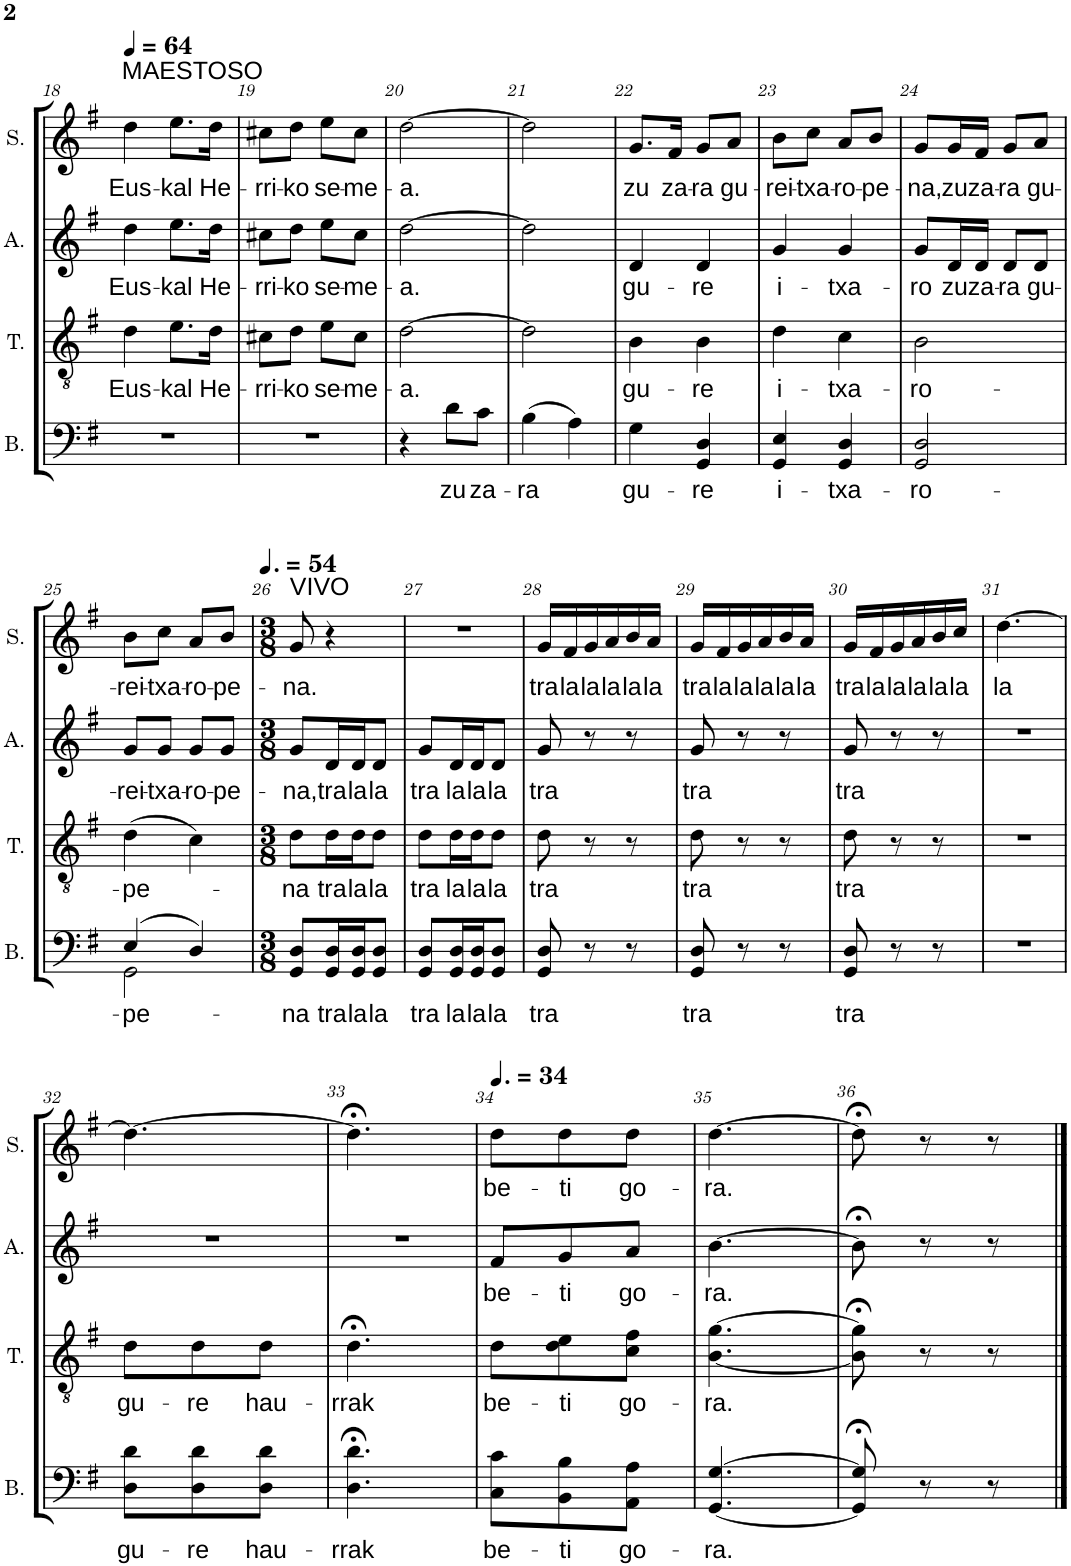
**kern	**text	**kern	**text	**kern	**text	**kern	**text
*part4	*part4	*part3	*part3	*part2	*part2	*part1	*part1
*staff4	*staff4	*staff3	*staff3	*staff2	*staff2	*staff1	*staff1
*I"Basse	*	*I"Ténor	*	*I"Alto	*	*I"Soprano	*
*I'B.	*	*I'T.	*	*I'A.	*	*I'S.	*
!!LO:PB:g=z
*clefF4	*	*clefGv2	*	*clefG2	*	*clefG2	*
*k[f#]	*	*k[f#]	*	*k[f#]	*	*k[f#]	*
*M2/4	*	*M2/4	*	*M2/4	*	*M2/4	*
*MM64	*	*MM64	*	*MM64	*	*MM64	*
=18	=18	=18	=18	=18	=18	=18	=18
!	!	!	!	!	!	!LO:TX:a:t=MAESTOSO	!
!	!	!	!LO:LY:b	!	!LO:LY:b	!	!LO:LY:b
2r	.	4d\	Eus-	4dd\	Eus-	4dd\	Eus-
!	!	!	!LO:LY:b	!	!LO:LY:b	!	!LO:LY:b
.	.	8.e\L	-kal	8.ee\L	-kal	8.ee\L	-kal
!	!	!	!LO:LY:b	!	!LO:LY:b	!	!LO:LY:b
.	.	16d\Jk	He-	16dd\Jk	He-	16dd\Jk	He-
=19	=19	=19	=19	=19	=19	=19	=19
!	!	!	!LO:LY:b	!	!LO:LY:b	!	!LO:LY:b
2r	.	8c#X\L	-rri-	8cc#X\L	-rri-	8cc#X\L	-rri-
!	!	!	!LO:LY:b	!	!LO:LY:b	!	!LO:LY:b
.	.	8d\J	-ko	8dd\J	-ko	8dd\J	-ko
!	!	!	!LO:LY:b	!	!LO:LY:b	!	!LO:LY:b
.	.	8e\L	se-	8ee\L	se-	8ee\L	se-
!	!	!	!LO:LY:b	!	!LO:LY:b	!	!LO:LY:b
.	.	8c#\J	-me-	8cc#\J	-me-	8cc#\J	-me-
=20	=20	=20	=20	=20	=20	=20	=20
!	!	!	!LO:LY:b	!	!LO:LY:b	!	!LO:LY:b
4r	.	[2d\	-a.	[2dd\	-a.	[2dd\	-a.
!	!LO:LY:b	!	!	!	!	!	!
8d\L	zu	.	.	.	.	.	.
!	!LO:LY:b	!	!	!	!	!	!
8c\J	za-	.	.	.	.	.	.
=21	=21	=21	=21	=21	=21	=21	=21
!	!LO:LY:b	!	!	!	!	!	!
(4B\	-ra	2d\]	.	2dd\]	.	2dd\]	.
4A\)	.	.	.	.	.	.	.
=22	=22	=22	=22	=22	=22	=22	=22
!	!LO:LY:b	!	!LO:LY:b	!	!LO:LY:b	!	!LO:LY:b
4G\	gu-	4B\	gu-	4d/	gu-	8.g/L	zu
!	!	!	!	!	!	!	!LO:LY:b
.	.	.	.	.	.	16f#/Jk	za-
!	!LO:LY:b	!	!LO:LY:b	!	!LO:LY:b	!	!LO:LY:b
4GG/ 4D/	-re	4B\	-re	4d/	-re	8g/L	-ra
!	!	!	!	!	!	!	!LO:LY:b
.	.	.	.	.	.	8a/J	gu-
=23	=23	=23	=23	=23	=23	=23	=23
!	!LO:LY:b	!	!LO:LY:b	!	!LO:LY:b	!	!LO:LY:b
4GG/ 4E/	i-	4d\	i-	4g/	i-	8b\L	-rei-
!	!	!	!	!	!	!	!LO:LY:b
.	.	.	.	.	.	8cc\J	-txa-
!	!LO:LY:b	!	!LO:LY:b	!	!LO:LY:b	!	!LO:LY:b
4GG/ 4D/	-txa-	4c\	-txa-	4g/	-txa-	8a/L	-ro-
!	!	!	!	!	!	!	!LO:LY:b
.	.	.	.	.	.	8b/J	-pe-
=24	=24	=24	=24	=24	=24	=24	=24
!	!LO:LY:b	!	!LO:LY:b	!	!LO:LY:b	!	!LO:LY:b
2GG/ 2D/	-ro-	2B\	-ro-	8g/L	-ro	8g/L	-na,
!	!	!	!	!	!LO:LY:b	!	!LO:LY:b
.	.	.	.	16d/L	zu	16g/L	zu
!	!	!	!	!	!LO:LY:b	!	!LO:LY:b
.	.	.	.	16d/JJ	za-	16f#/JJ	za-
!	!	!	!	!	!LO:LY:b	!	!LO:LY:b
.	.	.	.	8d/L	-ra	8g/L	-ra
!	!	!	!	!	!LO:LY:b	!	!LO:LY:b
.	.	.	.	8d/J	gu-	8a/J	gu-
!!LO:LB:g=z
=25	=25	=25	=25	=25	=25	=25	=25
!	!LO:LY:b	!	!LO:LY:b	!	!LO:LY:b	!	!LO:LY:b
*^	*	*	*	*	*	*	*
(4E/	2GG\	-pe-	(4d\	-pe-	8g/L	-rei-	8b\L	-rei-
!	!	!	!	!	!	!LO:LY:b	!	!LO:LY:b
.	.	.	.	.	8g/J	-txa-	8cc\J	-txa-
!	!	!	!	!	!	!LO:LY:b	!	!LO:LY:b
4D/)	.	.	4c\)	.	8g/L	-ro-	8a/L	-ro-
!	!	!	!	!	!	!LO:LY:b	!	!LO:LY:b
.	.	.	.	.	8g/J	-pe-	8b/J	-pe-
*v	*v	*	*	*	*	*	*	*
=26	=26	=26	=26	=26	=26	=26	=26
*M3/8	*	*M3/8	*	*M3/8	*	*M3/8	*
*	*	*	*	*	*	*MM81	*
!	!	!	!	!	!	!LO:TX:a:t=VIVO	!
!	!LO:LY:b	!	!LO:LY:b	!	!LO:LY:b	!	!LO:LY:b
8GG/ 8D/L	-na	8d\L	-na	8g/L	-na,	8g/	-na.
!	!LO:LY:b	!	!LO:LY:b	!	!LO:LY:b	!	!
16GG/ 16D/L	tra	16d\L	tra	16d/L	tra	4r	.
!	!LO:LY:b	!	!LO:LY:b	!	!LO:LY:b	!	!
16GG/ 16D/J	la	16d\J	la	16d/J	la	.	.
!	!LO:LY:b	!	!LO:LY:b	!	!LO:LY:b	!	!
8GG/ 8D/J	la	8d\J	la	8d/J	la	.	.
=27	=27	=27	=27	=27	=27	=27	=27
!	!LO:LY:b	!	!LO:LY:b	!	!LO:LY:b	!	!
8GG/ 8D/L	tra	8d\L	tra	8g/L	tra	4.r	.
!	!LO:LY:b	!	!LO:LY:b	!	!LO:LY:b	!	!
16GG/ 16D/L	la	16d\L	la	16d/L	la	.	.
!	!LO:LY:b	!	!LO:LY:b	!	!LO:LY:b	!	!
16GG/ 16D/J	la	16d\J	la	16d/J	la	.	.
!	!LO:LY:b	!	!LO:LY:b	!	!LO:LY:b	!	!
8GG/ 8D/J	la	8d\J	la	8d/J	la	.	.
=28	=28	=28	=28	=28	=28	=28	=28
!	!LO:LY:b	!	!LO:LY:b	!	!LO:LY:b	!	!LO:LY:b
8GG/ 8D/	tra	8d\	tra	8g/	tra	16g/LL	tra
!	!	!	!	!	!	!	!LO:LY:b
.	.	.	.	.	.	16f#/	la
!	!	!	!	!	!	!	!LO:LY:b
8r	.	8r	.	8r	.	16g/	la
!	!	!	!	!	!	!	!LO:LY:b
.	.	.	.	.	.	16a/	la
!	!	!	!	!	!	!	!LO:LY:b
8r	.	8r	.	8r	.	16b/	la
!	!	!	!	!	!	!	!LO:LY:b
.	.	.	.	.	.	16a/JJ	la
=29	=29	=29	=29	=29	=29	=29	=29
!	!LO:LY:b	!	!LO:LY:b	!	!LO:LY:b	!	!LO:LY:b
8GG/ 8D/	tra	8d\	tra	8g/	tra	16g/LL	tra
!	!	!	!	!	!	!	!LO:LY:b
.	.	.	.	.	.	16f#/	la
!	!	!	!	!	!	!	!LO:LY:b
8r	.	8r	.	8r	.	16g/	la
!	!	!	!	!	!	!	!LO:LY:b
.	.	.	.	.	.	16a/	la
!	!	!	!	!	!	!	!LO:LY:b
8r	.	8r	.	8r	.	16b/	la
!	!	!	!	!	!	!	!LO:LY:b
.	.	.	.	.	.	16a/JJ	la
=30	=30	=30	=30	=30	=30	=30	=30
!	!LO:LY:b	!	!LO:LY:b	!	!LO:LY:b	!	!LO:LY:b
8GG/ 8D/	tra	8d\	tra	8g/	tra	16g/LL	tra
!	!	!	!	!	!	!	!LO:LY:b
.	.	.	.	.	.	16f#/	la
!	!	!	!	!	!	!	!LO:LY:b
8r	.	8r	.	8r	.	16g/	la
!	!	!	!	!	!	!	!LO:LY:b
.	.	.	.	.	.	16a/	la
!	!	!	!	!	!	!	!LO:LY:b
8r	.	8r	.	8r	.	16b/	la
!	!	!	!	!	!	!	!LO:LY:b
.	.	.	.	.	.	16cc/JJ	la
=31	=31	=31	=31	=31	=31	=31	=31
!	!	!	!	!	!	!	!LO:LY:b
4.r	.	4.r	.	4.r	.	[4.dd\	la
!!LO:LB:g=z
=32	=32	=32	=32	=32	=32	=32	=32
!	!LO:LY:b	!	!LO:LY:b	!	!	!	!
8D\ 8d\L	gu-	8d\L	gu-	4.r	.	4.dd\_	.
!	!LO:LY:b	!	!LO:LY:b	!	!	!	!
8D\ 8d\	-re	8d\	-re	.	.	.	.
!	!LO:LY:b	!	!LO:LY:b	!	!	!	!
8D\ 8d\J	hau-	8d\J	hau-	.	.	.	.
=33	=33	=33	=33	=33	=33	=33	=33
!	!LO:LY:b	!	!LO:LY:b	!	!	!	!
4.D\;< 4.d\;<	-rrak	4.d;<\	-rrak	4.r	.	4.dd;<\]	.
=34	=34	=34	=34	=34	=34	=34	=34
*	*	*	*	*	*	*MM51	*
!	!LO:LY:b	!	!LO:LY:b	!	!LO:LY:b	!	!LO:LY:b
8C\ 8c\L	be-	8d\L	be-	8f#/L	be-	8dd\L	be-
!	!LO:LY:b	!	!LO:LY:b	!	!LO:LY:b	!	!LO:LY:b
8BB\ 8B\	-ti	8d\ 8e\	-ti	8g/	-ti	8dd\	-ti
!	!LO:LY:b	!	!LO:LY:b	!	!LO:LY:b	!	!LO:LY:b
8AA\ 8A\J	go-	8c\ 8f#\J	go-	8a/J	go-	8dd\J	go-
=35	=35	=35	=35	=35	=35	=35	=35
!	!LO:LY:b	!	!LO:LY:b	!	!LO:LY:b	!	!LO:LY:b
[4.GG/ [4.G/	-ra.	[4.B\ [4.g\	-ra.	[4.b\	-ra.	[4.dd\	-ra.
=36	=36	=36	=36	=36	=36	=36	=36
8GG/];< 8G/];<	.	8B\];< 8g\];<	.	8b;<\]	.	8dd;<\]	.
8r	.	8r	.	8r	.	8r	.
8r	.	8r	.	8r	.	8r	.
==	==	==	==	==	==	==	==
*-	*-	*-	*-	*-	*-	*-	*-
